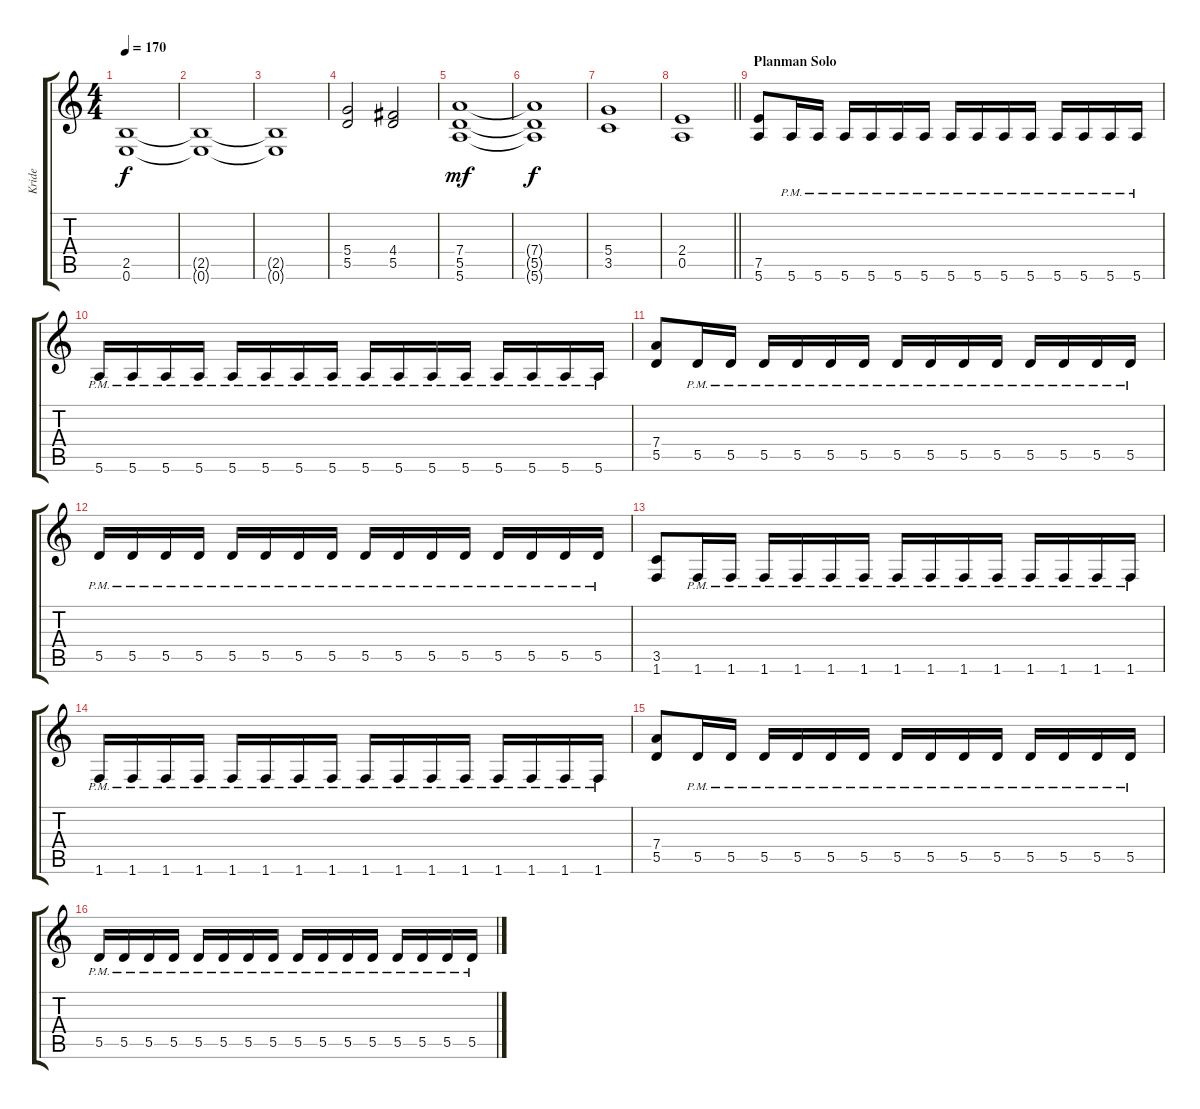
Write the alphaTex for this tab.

\track ("Kride" "Kride") {instrument distortionguitar}
\staff {score tabs}
\tuning (E4 B3 G3 D3 A2 E2) {hide}
\ts (4 4)
\tempo 170
\clef g2
\ks c
(2.5 0.6).1{dy f instrument distortionguitar} |
(2.5{t} 0.6{t}).1 |
(2.5{t} 0.6{t}).1 |
(5.4 5.5).2 (4.4 5.5).2 |
(7.4 5.5 5.6).1{dy mf} |
(7.4{t} 5.5{t} 5.6{t}).1{dy f} |
(5.4 3.5).1 |
\barLineRight lightlight
(2.4 0.5).1 |
\section ("" "Planman Solo")
(7.5 5.6).8 5.6{pm}.16 5.6{pm}.16 5.6{pm}.16 5.6{pm}.16 5.6{pm}.16 5.6{pm}.16 5.6{pm}.16 5.6{pm}.16 5.6{pm}.16 5.6{pm}.16 5.6{pm}.16 5.6{pm}.16 5.6{pm}.16 5.6{pm}.16 |
5.6{pm}.16 5.6{pm}.16 5.6{pm}.16 5.6{pm}.16 5.6{pm}.16 5.6{pm}.16 5.6{pm}.16 5.6{pm}.16 5.6{pm}.16 5.6{pm}.16 5.6{pm}.16 5.6{pm}.16 5.6{pm}.16 5.6{pm}.16 5.6{pm}.16 5.6{pm}.16 |
(7.4 5.5).8 5.5{pm}.16 5.5{pm}.16 5.5{pm}.16 5.5{pm}.16 5.5{pm}.16 5.5{pm}.16 5.5{pm}.16 5.5{pm}.16 5.5{pm}.16 5.5{pm}.16 5.5{pm}.16 5.5{pm}.16 5.5{pm}.16 5.5{pm}.16 |
5.5{pm}.16 5.5{pm}.16 5.5{pm}.16 5.5{pm}.16 5.5{pm}.16 5.5{pm}.16 5.5{pm}.16 5.5{pm}.16 5.5{pm}.16 5.5{pm}.16 5.5{pm}.16 5.5{pm}.16 5.5{pm}.16 5.5{pm}.16 5.5{pm}.16 5.5{pm}.16 |
(3.5 1.6).8 1.6{pm}.16 1.6{pm}.16 1.6{pm}.16 1.6{pm}.16 1.6{pm}.16 1.6{pm}.16 1.6{pm}.16 1.6{pm}.16 1.6{pm}.16 1.6{pm}.16 1.6{pm}.16 1.6{pm}.16 1.6{pm}.16 1.6{pm}.16 |
1.6{pm}.16 1.6{pm}.16 1.6{pm}.16 1.6{pm}.16 1.6{pm}.16 1.6{pm}.16 1.6{pm}.16 1.6{pm}.16 1.6{pm}.16 1.6{pm}.16 1.6{pm}.16 1.6{pm}.16 1.6{pm}.16 1.6{pm}.16 1.6{pm}.16 1.6{pm}.16 |
(7.4 5.5).8 5.5{pm}.16 5.5{pm}.16 5.5{pm}.16 5.5{pm}.16 5.5{pm}.16 5.5{pm}.16 5.5{pm}.16 5.5{pm}.16 5.5{pm}.16 5.5{pm}.16 5.5{pm}.16 5.5{pm}.16 5.5{pm}.16 5.5{pm}.16 |
5.5{pm}.16 5.5{pm}.16 5.5{pm}.16 5.5{pm}.16 5.5{pm}.16 5.5{pm}.16 5.5{pm}.16 5.5{pm}.16 5.5{pm}.16 5.5{pm}.16 5.5{pm}.16 5.5{pm}.16 5.5{pm}.16 5.5{pm}.16 5.5{pm}.16 5.5{pm}.16
